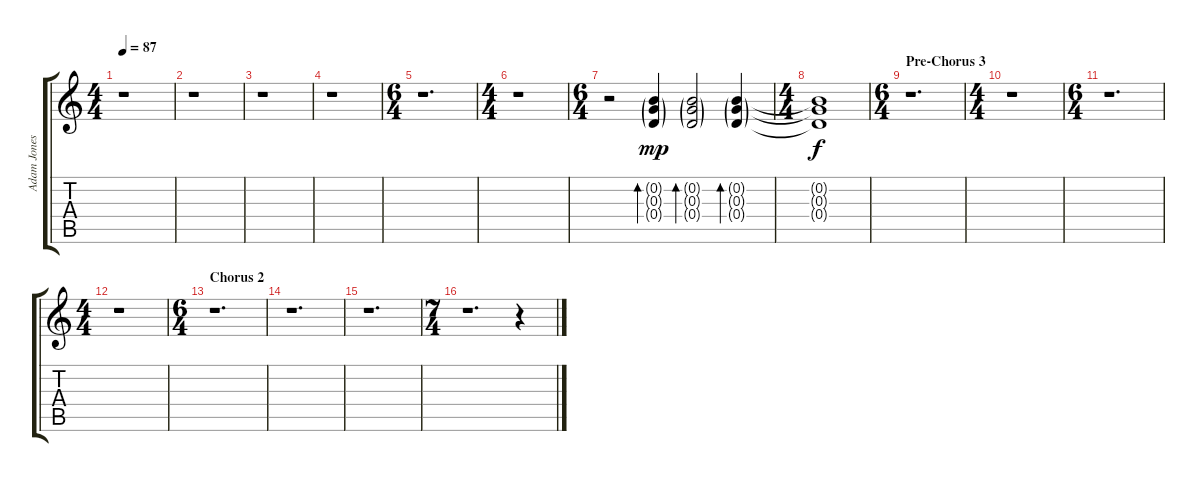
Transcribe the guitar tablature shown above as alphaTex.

\track ("Adam Jones" "Adam Jones") {instrument overdrivenguitar}
\staff {score tabs}
\tuning (E4 B3 G3 D3 A2 D2) {hide}
\ts (4 4)
\tempo 87
\clef g2
\ks c
r.1{dy f} |
r.1 |
r.1 |
r.1 |
\ts (6 4)
r.1{d} |
\ts (4 4)
r.1{volume 7 balance 8} |
\ts (6 4)
r.2 (0.2{g} 0.3{g} 0.4{g}).4{bd 60 dy mp volume 7 balance 8} (0.2{g} 0.3{g} 0.4{g}).2{bd 30 balance 16} (0.2{g} 0.3{g} 0.4{g}).4{bd 60 volume 13 balance 2} |
\ts (4 4)
(0.2{t} 0.3{t} 0.4{t}).1{dy f volume 0} |
\ts (6 4)
\section ("" "Pre-Chorus 3")
r.1{d} |
\ts (4 4)
r.1 |
\ts (6 4)
r.1{d} |
\ts (4 4)
r.1 |
\ts (6 4)
\section ("" "Chorus 2")
r.1{d} |
r.1{d} |
r.1{d} |
\ts (7 4)
r.1{d} r.4
